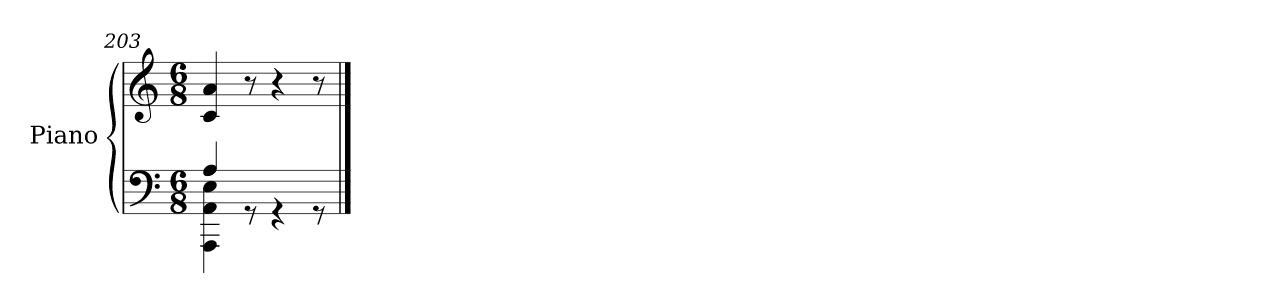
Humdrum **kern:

**kern	**kern
*part1	*part1
*staff2	*staff1
*I"Piano	*
*I'Pno.	*
*clefF4	*clefG2
*k[]	*k[]
*M6/8	*M6/8
=203	=203
*^	*
4A/	4AAA\ 4AA\ 4E\	4c/ 4a/
8rGG	2rEEyy	8r
4rGG	.	4r
8rGG	.	8r
*v	*v	*
==	==
*-	*-
